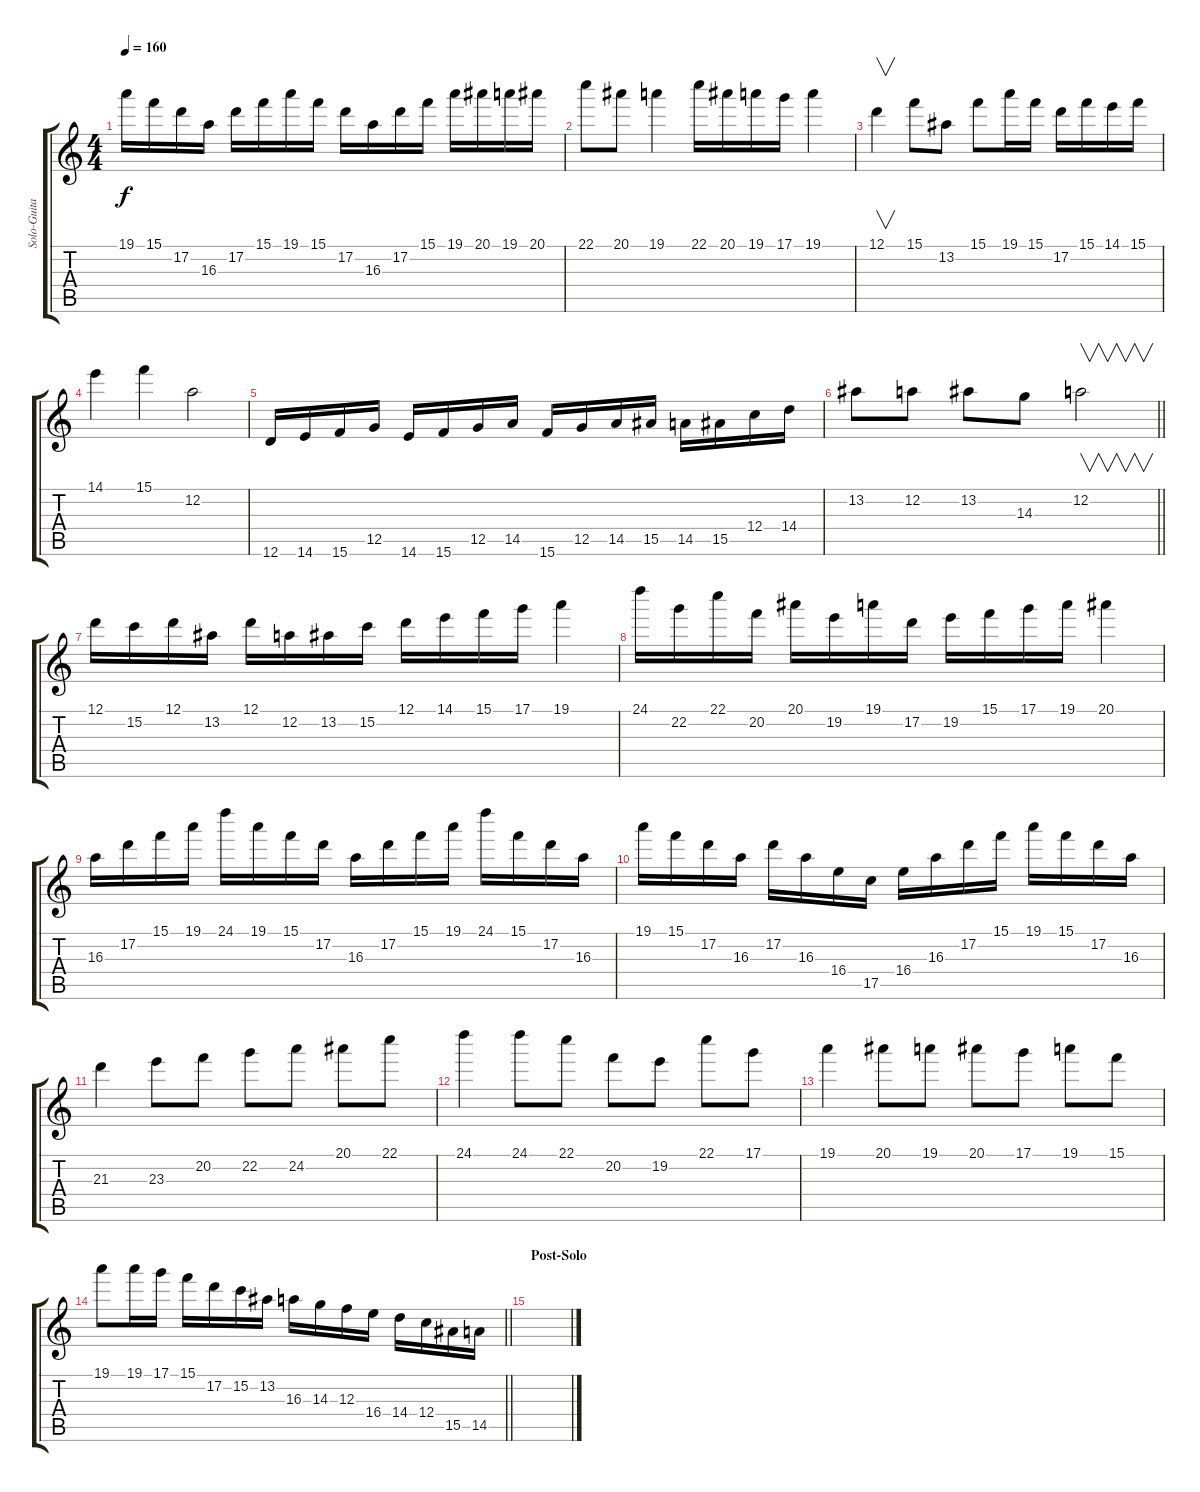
\track ("Solo-Guitar" "Solo-Guita") {instrument distortionguitar}
\staff {score tabs}
\tuning (D4 A3 F3 C3 G2 D2) {hide}
\ts (4 4)
\tempo 160
\clef g2
\ks c
19.1.16{dy f} 15.1.16 17.2.16 16.3.16 17.2.16 15.1.16 19.1.16 15.1.16 17.2.16 16.3.16 17.2.16 15.1.16 19.1.16 20.1.16 19.1.16 20.1.16 |
22.1.8 20.1.8 19.1.4 22.1.16 20.1.16 19.1.16 17.1.16 19.1.4 |
12.1.4{v} 15.1.8 13.2.8 15.1.8 19.1.16 15.1.16 17.2.16 15.1.16 14.1.16 15.1.16 |
14.1.4 15.1.4 12.2.2 |
12.6.16 14.6.16 15.6.16 12.5.16 14.6.16 15.6.16 12.5.16 14.5.16 15.6.16 12.5.16 14.5.16 15.5.16 14.5.16 15.5.16 12.4.16 14.4.16 |
\barLineRight lightlight
13.2.8 12.2.8 13.2.8 14.3.8 12.2.2{v} |
12.1.16 15.2.16 12.1.16 13.2.16 12.1.16 12.2.16 13.2.16 15.2.16 12.1.16 14.1.16 15.1.16 17.1.16 19.1.4 |
24.1.16 22.2.16 22.1.16 20.2.16 20.1.16 19.2.16 19.1.16 17.2.16 19.2.16 15.1.16 17.1.16 19.1.16 20.1.4 |
16.3.16 17.2.16 15.1.16 19.1.16 24.1.16 19.1.16 15.1.16 17.2.16 16.3.16 17.2.16 15.1.16 19.1.16 24.1.16 15.1.16 17.2.16 16.3.16 |
19.1.16 15.1.16 17.2.16 16.3.16 17.2.16 16.3.16 16.4.16 17.5.16 16.4.16 16.3.16 17.2.16 15.1.16 19.1.16 15.1.16 17.2.16 16.3.16 |
21.3.4 23.3.8 20.2.8 22.2.8 24.2.8 20.1.8 22.1.8 |
24.1.4 24.1.8 22.1.8 20.2.8 19.2.8 22.1.8 17.1.8 |
19.1.4 20.1.8 19.1.8 20.1.8 17.1.8 19.1.8 15.1.8 |
\barLineRight lightlight
19.1.8 19.1.16 17.1.16 15.1.16 17.2.16 15.2.16 13.2.16 16.3.16 14.3.16 12.3.16 16.4.16 14.4.16 12.4.16 15.5.16 14.5.16 |
\section ("" "Post-Solo")
